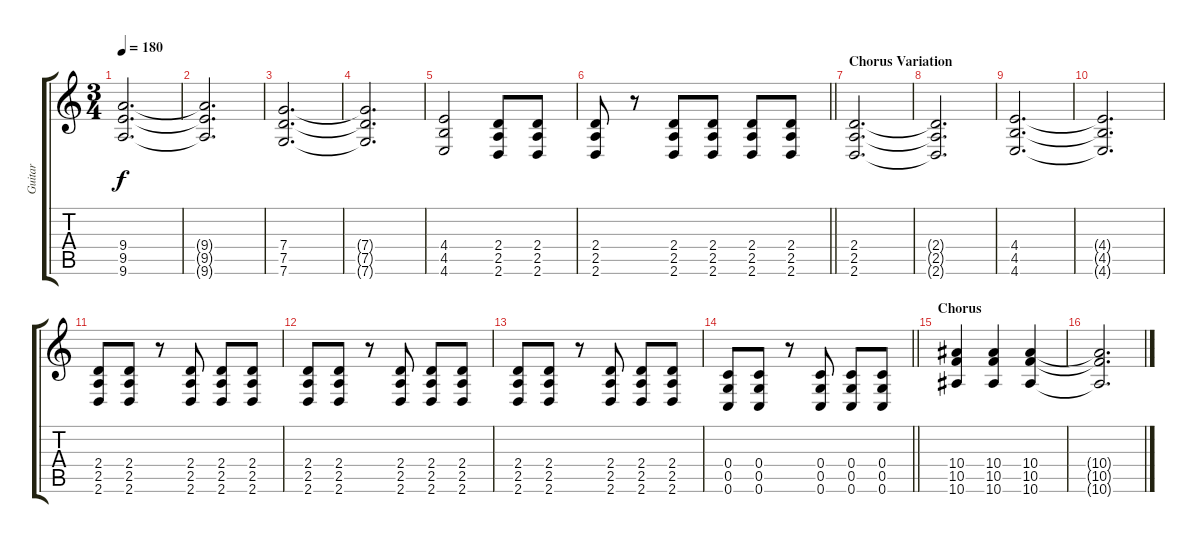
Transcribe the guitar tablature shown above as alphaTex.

\track ("Guitar" "Guitar") {instrument distortionguitar}
\staff {score tabs}
\tuning (D4 A3 F3 C3 G2 C2) {hide}
\ts (3 4)
\tempo 180
\clef g2
\ks c
(9.4 9.5 9.6).2{d dy f} |
(9.4{t} 9.5{t} 9.6{t}).2{d} |
(7.4 7.5 7.6).2{d} |
(7.4{t} 7.5{t} 7.6{t}).2{d} |
(4.4 4.5 4.6).2 (2.4 2.5 2.6).8 (2.4 2.5 2.6).8 |
\barLineRight lightlight
(2.4 2.5 2.6).8 r.8 (2.4 2.5 2.6).8 (2.4 2.5 2.6).8 (2.4 2.5 2.6).8 (2.4 2.5 2.6).8 |
\section ("" "Chorus Variation")
(2.4 2.5 2.6).2{d} |
(2.4{t} 2.5{t} 2.6{t}).2{d} |
(4.4 4.5 4.6).2{d} |
(4.4{t} 4.5{t} 4.6{t}).2{d} |
(2.4 2.5 2.6).8{volume 12 instrument distortionguitar} (2.4 2.5 2.6).8 r.8 (2.4 2.5 2.6).8 (2.4 2.5 2.6).8 (2.4 2.5 2.6).8 |
(2.4 2.5 2.6).8 (2.4 2.5 2.6).8 r.8 (2.4 2.5 2.6).8 (2.4 2.5 2.6).8 (2.4 2.5 2.6).8 |
(2.4 2.5 2.6).8 (2.4 2.5 2.6).8 r.8 (2.4 2.5 2.6).8 (2.4 2.5 2.6).8 (2.4 2.5 2.6).8 |
\barLineRight lightlight
(0.4 0.5 0.6).8 (0.4 0.5 0.6).8 r.8 (0.4 0.5 0.6).8 (0.4 0.5 0.6).8 (0.4 0.5 0.6).8 |
\section ("" "Chorus")
(10.4 10.5 10.6).4 (10.4 10.5 10.6).4 (10.4 10.5 10.6).4 |
(10.4{t} 10.5{t} 10.6{t}).2{d}
